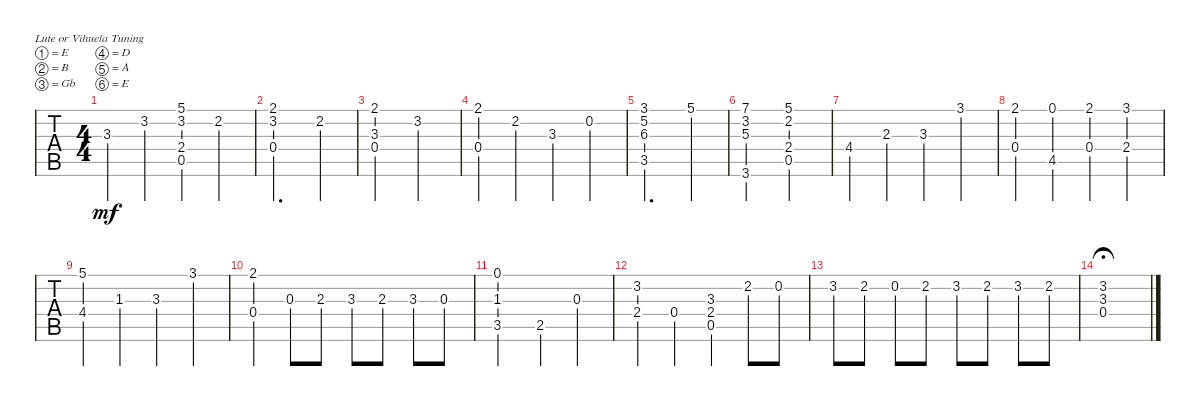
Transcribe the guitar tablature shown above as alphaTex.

\bracketExtendMode groupsimilarinstruments
\singleTrackTrackNamePolicy hidden
\multiTrackTrackNamePolicy hidden
\firstSystemTrackNameOrientation horizontal
\otherSystemsTrackNameOrientation horizontal
\track ("" "S-Gt") {instrument acousticguitarsteel}
\staff {tabs}
\tuning (E4 B3 Gb3 D3 A2 E2)
\ts (4 4)
\tempo (220 hide)
\clef g2
\ks d
3.3.4{dy mf} 3.2.4 (3.2 5.1 2.4 0.5).4 2.2.4 |
(2.1 3.2 0.4).2{d} 2.2.4 |
(2.1 3.3 0.4).2 3.2.2 |
(2.1 0.4).4 2.2.4 3.3.4 0.2.4 |
(3.1 5.2 6.3 3.5).2{d} 5.1.4 |
(3.6 3.2 5.3 7.1).2 (5.1 2.2 2.4 0.5).2 |
4.4.4 2.3.4 3.3.4 3.1.4 |
(2.1 0.4).4 (0.1 4.5).4 (2.1 0.4).4 (3.1 2.4).4 |
(5.1 4.4).4 1.3.4 3.3.4 3.1.4 |
(2.1 0.4).4 0.3.8 2.3.8 3.3.8 2.3.8 3.3.8 0.3.8 |
(0.1 1.3 3.5).2 2.5.4 0.3.4 |
(2.4 3.2).4 0.4.4 (0.5 2.4 3.3).4 2.2.8 0.2.8 |
3.2.8 2.2.8 0.2.8 2.2.8 3.2.8 2.2.8 3.2.8 2.2.8 |
(3.2 3.3 0.4).1{fermata (medium 0.5)}
